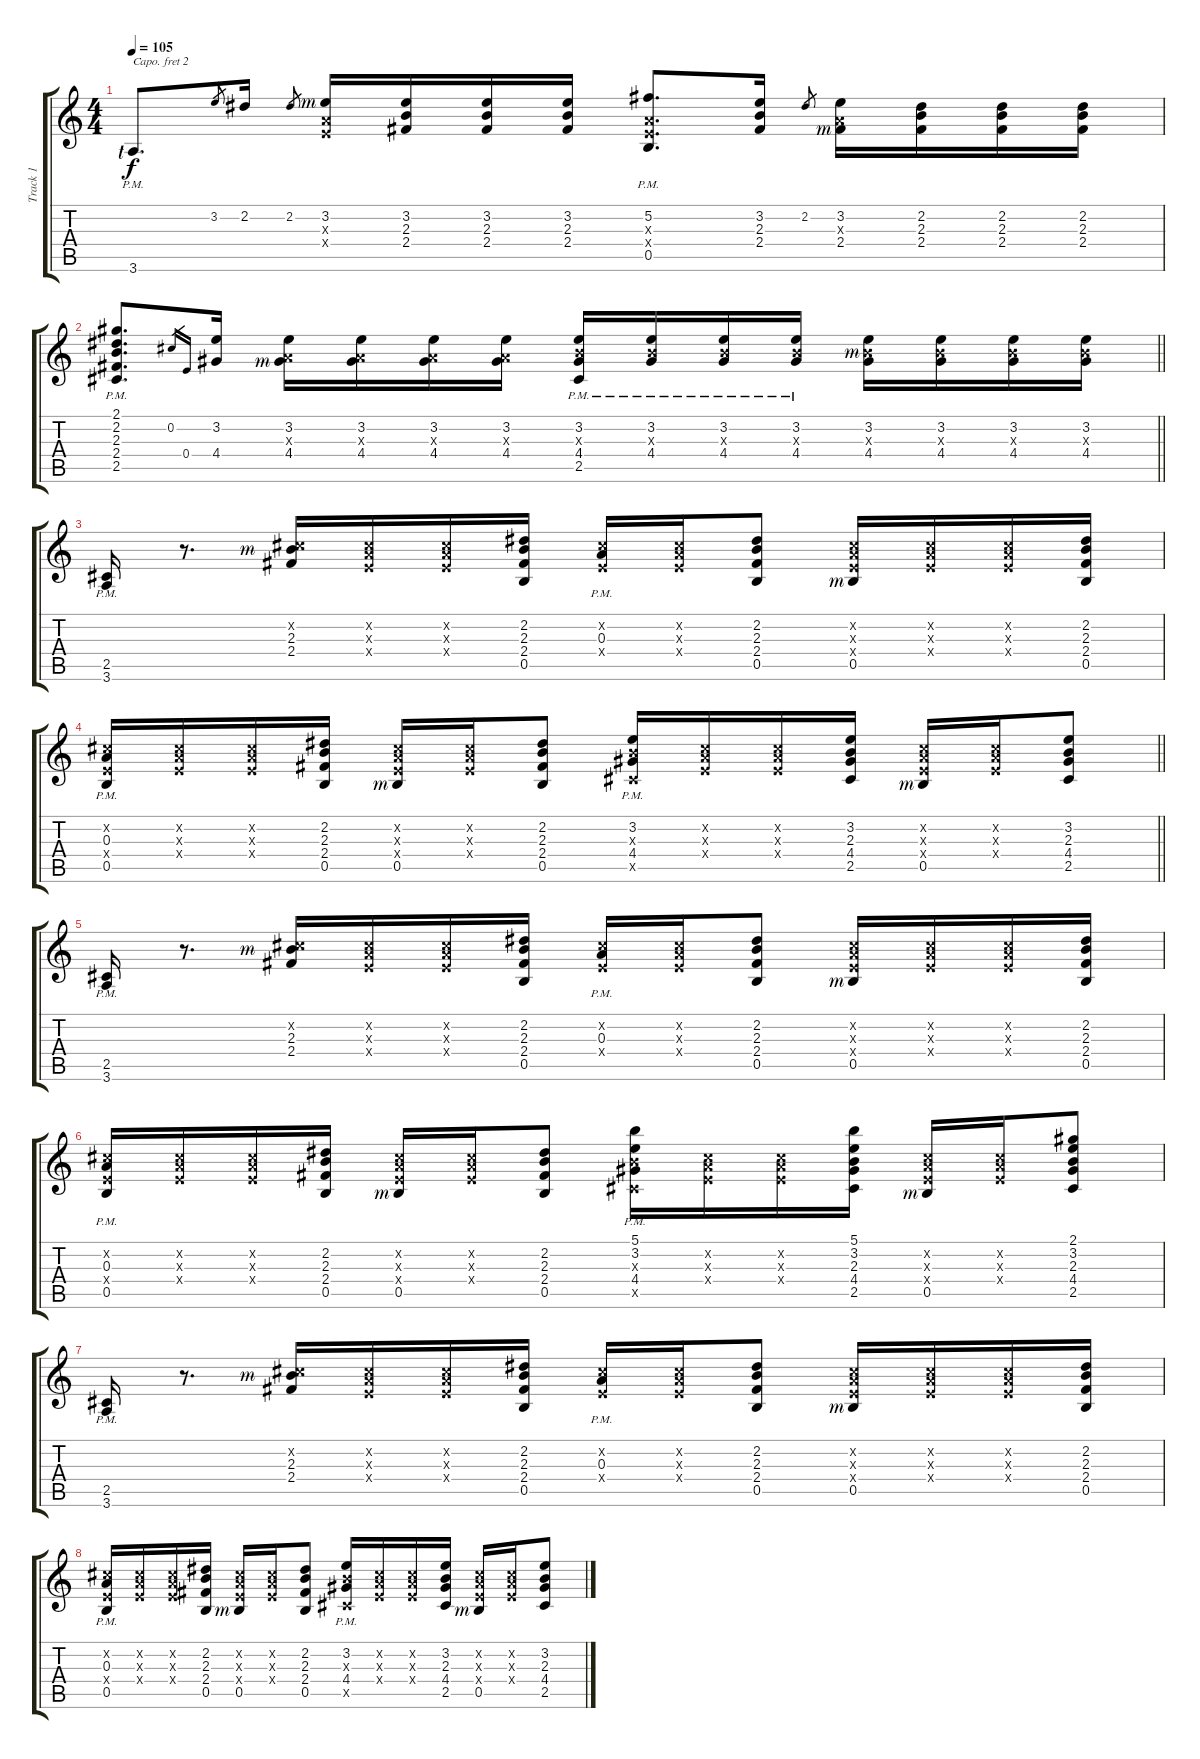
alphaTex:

\track ("Track 1" "Track 1") {instrument acousticguitarsteel}
\staff {score tabs}
\capo 2
\tuning (E4 B3 G3 D3 A2 E2) {hide}
\ts (4 4)
\tempo 105
\clef g2
\ks c
3.6{pm lf 1}.8{d dy f} 3.2.8{gr} 2.2.16 2.2.8{gr} (3.2{rf 3} 0.3{x} 0.4{x}).16 (3.2 2.3 2.4).16 (3.2 2.3 2.4).16 (3.2 2.3 2.4).16 (5.2{pm} 0.3{x} 0.4{x} 0.5).8{d} (3.2 2.3 2.4).16 2.2.8{gr} (3.2 0.3{x} 2.4{rf 3}).16 (2.2 2.3 2.4).16 (2.2 2.3 2.4).16 (2.2 2.3 2.4).16 |
\barLineRight lightlight
(2.1 2.2 2.3 2.4 2.5{pm}).8{d} 0.2.16{gr} 0.4.16{gr} (3.2 4.4).16 (3.2 0.3{x} 4.4{rf 3}).16 (3.2 0.3{x} 4.4).16 (3.2 0.3{x} 4.4).16 (3.2 0.3{x} 4.4).16 (3.2 2.3{x} 4.4{pm} 2.5).16 (3.2 2.3{x} 4.4{pm}).16 (3.2 2.3{x} 4.4{pm}).16 (3.2 2.3{x} 4.4{pm}).16 (3.2 2.3{x rf 3} 4.4).16 (3.2 2.3{x} 4.4).16 (3.2 2.3{x} 4.4).16 (3.2 2.3{x} 4.4).16 |
(2.5{pm} 3.6{pm}).16 r.8{d} (0.2{x} 2.3{rf 3} 2.4).16 (0.2{x} 0.3{x} 0.4{x}).16 (0.2{x} 0.3{x} 0.4{x}).16 (2.2 2.3 2.4 0.5).16 (0.2{x} 0.3{pm} 0.4{x}).16 (0.2{x} 0.3{x} 0.4{x}).16 (2.2 2.3 2.4 0.5).8 (0.2{x} 0.3{x} 0.4{x} 0.5{rf 3}).16 (0.2{x} 0.3{x} 0.4{x}).16 (0.2{x} 0.3{x} 0.4{x}).16 (2.2 2.3 2.4 0.5).16 |
\barLineRight lightlight
(0.2{x} 0.3{pm} 0.4{x} 0.5).16 (0.2{x} 0.3{x} 0.4{x}).16 (0.2{x} 0.3{x} 0.4{x}).16 (2.2 2.3 2.4 0.5).16 (0.2{x} 0.3{x} 0.4{x} 0.5{rf 3}).16 (0.2{x} 0.3{x} 0.4{x}).16 (2.2 2.3 2.4 0.5).8 (3.2 2.3{x} 4.4{pm} 2.5{x}).16 (0.2{x} 0.3{x} 0.4{x}).16 (0.2{x} 0.3{x} 0.4{x}).16 (3.2 2.3 4.4 2.5).16 (0.2{x} 0.3{x} 0.4{x} 0.5{rf 3}).16 (0.2{x} 0.3{x} 0.4{x}).16 (3.2 2.3 4.4 2.5).8 |
(2.5{pm} 3.6{pm}).16 r.8{d} (0.2{x} 2.3{rf 3} 2.4).16 (0.2{x} 0.3{x} 0.4{x}).16 (0.2{x} 0.3{x} 0.4{x}).16 (2.2 2.3 2.4 0.5).16 (0.2{x} 0.3{pm} 0.4{x}).16 (0.2{x} 0.3{x} 0.4{x}).16 (2.2 2.3 2.4 0.5).8 (0.2{x} 0.3{x} 0.4{x} 0.5{rf 3}).16 (0.2{x} 0.3{x} 0.4{x}).16 (0.2{x} 0.3{x} 0.4{x}).16 (2.2 2.3 2.4 0.5).16 |
(0.2{x} 0.3{pm} 0.4{x} 0.5).16 (0.2{x} 0.3{x} 0.4{x}).16 (0.2{x} 0.3{x} 0.4{x}).16 (2.2 2.3 2.4 0.5).16 (0.2{x} 0.3{x} 0.4{x} 0.5{rf 3}).16 (0.2{x} 0.3{x} 0.4{x}).16 (2.2 2.3 2.4 0.5).8 (5.1 3.2 2.3{x} 4.4{pm} 2.5{x}).16 (0.2{x} 0.3{x} 0.4{x}).16 (0.2{x} 0.3{x} 0.4{x}).16 (5.1 3.2 2.3 4.4 2.5).16 (0.2{x} 0.3{x} 0.4{x} 0.5{rf 3}).16 (0.2{x} 0.3{x} 0.4{x}).16 (2.1 3.2 2.3 4.4 2.5).8 |
(2.5{pm} 3.6{pm}).16 r.8{d} (0.2{x} 2.3{rf 3} 2.4).16 (0.2{x} 0.3{x} 0.4{x}).16 (0.2{x} 0.3{x} 0.4{x}).16 (2.2 2.3 2.4 0.5).16 (0.2{x} 0.3{pm} 0.4{x}).16 (0.2{x} 0.3{x} 0.4{x}).16 (2.2 2.3 2.4 0.5).8 (0.2{x} 0.3{x} 0.4{x} 0.5{rf 3}).16 (0.2{x} 0.3{x} 0.4{x}).16 (0.2{x} 0.3{x} 0.4{x}).16 (2.2 2.3 2.4 0.5).16 |
(0.2{x} 0.3{pm} 0.4{x} 0.5).16 (0.2{x} 0.3{x} 0.4{x}).16 (0.2{x} 0.3{x} 0.4{x}).16 (2.2 2.3 2.4 0.5).16 (0.2{x} 0.3{x} 0.4{x} 0.5{rf 3}).16 (0.2{x} 0.3{x} 0.4{x}).16 (2.2 2.3 2.4 0.5).8 (3.2 2.3{x} 4.4{pm} 2.5{x}).16 (0.2{x} 0.3{x} 0.4{x}).16 (0.2{x} 0.3{x} 0.4{x}).16 (3.2 2.3 4.4 2.5).16 (0.2{x} 0.3{x} 0.4{x} 0.5{rf 3}).16 (0.2{x} 0.3{x} 0.4{x}).16 (3.2 2.3 4.4 2.5).8
